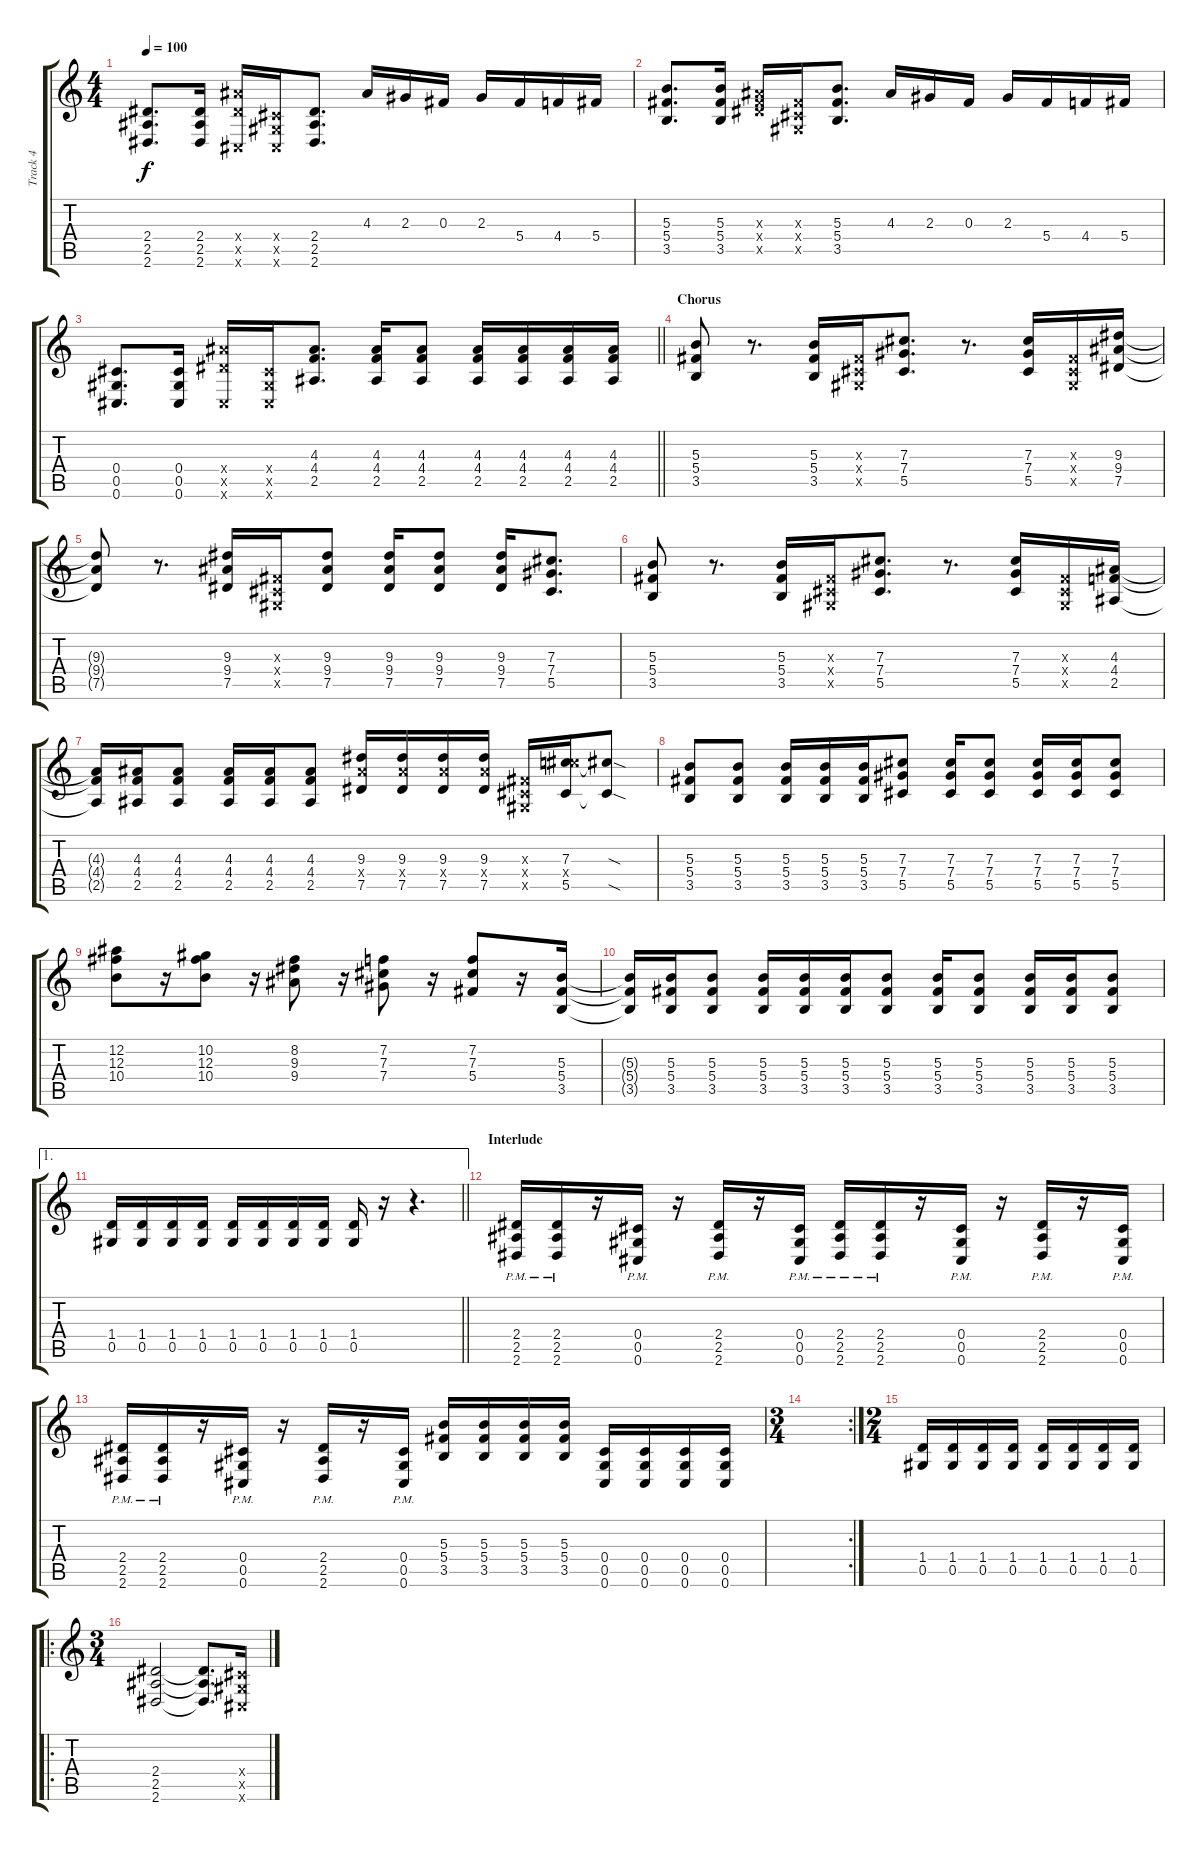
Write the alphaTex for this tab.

\track ("Track 4" "Track 4") {instrument overdrivenguitar}
\staff {score tabs}
\tuning (Eb4 Bb3 Gb3 Db3 Ab2 Db2) {hide}
\ts (4 4)
\tempo 100
\clef g2
\ks c
(2.4 2.5 2.6).8{d dy f} (2.4 2.5 2.6).16 (9.4{x} 7.5{x} 0.6{x}).16 (0.4{x} 0.5{x} 0.6{x}).16 (2.4 2.5 2.6).8{d} 4.3.16 2.3.16 0.3.16 2.3.16 5.4.16 4.4.16 5.4.16 |
(5.3 5.4 3.5).8{d} (5.3 5.4 3.5).16 (0.3{x} 9.4{x} 7.5{x}).16 (0.3{x} 0.4{x} 0.5{x}).16 (5.3 5.4 3.5).8{d} 4.3.16 2.3.16 0.3.16 2.3.16 5.4.16 4.4.16 5.4.16 |
\barLineRight lightlight
(0.4 0.5 0.6).8{d} (0.4 0.5 0.6).16 (9.4{x} 7.5{x} 0.6{x}).16 (0.4{x} 0.5{x} 0.6{x}).16 (4.3 4.4 2.5).8{d} (4.3 4.4 2.5).16 (4.3 4.4 2.5).8 (4.3 4.4 2.5).16 (4.3 4.4 2.5).16 (4.3 4.4 2.5).16 (4.3 4.4 2.5).16 |
\section ("" "Chorus")
(5.3 5.4 3.5).8 r.8{d} (5.3 5.4 3.5).16 (0.3{x} 0.4{x} 0.5{x}).16 (7.3 7.4 5.5).8{d} r.8{d} (7.3 7.4 5.5).16 (0.3{x} 0.4{x} 0.5{x}).16 (9.3 9.4 7.5).16 |
(9.3{t} 9.4{t} 7.5{t}).8 r.8{d} (9.3 9.4 7.5).16 (0.3{x} 0.4{x} 0.5{x}).16 (9.3 9.4 7.5).8 (9.3 9.4 7.5).16 (9.3 9.4 7.5).8 (9.3 9.4 7.5).16 (7.3 7.4 5.5).8{d} |
(5.3 5.4 3.5).8 r.8{d} (5.3 5.4 3.5).16 (0.3{x} 0.4{x} 0.5{x}).16 (7.3 7.4 5.5).8{d} r.8{d} (7.3 7.4 5.5).16 (0.3{x} 0.4{x} 0.5{x}).16 (4.3 4.4 2.5).16 |
(4.3{t} 4.4{t} 2.5{t}).16 (4.3 4.4 2.5).16 (4.3 4.4 2.5).8 (4.3 4.4 2.5).16 (4.3 4.4 2.5).16 (4.3 4.4 2.5).8 (9.3 9.4{x} 7.5).16 (9.3 9.4{x} 7.5).16 (9.3 9.4{x} 7.5).16 (9.3 9.4{x} 7.5).16 (0.3{x} 0.4{x} 0.5{x}).16 (7.3 11.4{x} 5.5).16 (7.3{sod t} 5.5{sod t}).8 |
(5.3 5.4 3.5).8 (5.3 5.4 3.5).8 (5.3 5.4 3.5).16 (5.3 5.4 3.5).16 (5.3 5.4 3.5).16 (7.3 7.4 5.5).8 (7.3 7.4 5.5).16 (7.3 7.4 5.5).8 (7.3 7.4 5.5).16 (7.3 7.4 5.5).16 (7.3 7.4 5.5).8 |
(12.2 12.3 10.4).8 r.16 (10.2 12.3 10.4).8 r.16 (8.2 9.3 9.4).8 r.16 (7.2 7.3 7.4).8 r.16 (7.2 7.3 5.4).8 r.16 (5.3 5.4 3.5).16 |
(5.3{t} 5.4{t} 3.5{t}).16 (5.3 5.4 3.5).16 (5.3 5.4 3.5).8 (5.3 5.4 3.5).16 (5.3 5.4 3.5).16 (5.3 5.4 3.5).16 (5.3 5.4 3.5).8 (5.3 5.4 3.5).16 (5.3 5.4 3.5).8 (5.3 5.4 3.5).16 (5.3 5.4 3.5).16 (5.3 5.4 3.5).8 |
\ae 1
\barLineRight lightlight
(1.4 0.5).16 (1.4 0.5).16 (1.4 0.5).16 (1.4 0.5).16 (1.4 0.5).16 (1.4 0.5).16 (1.4 0.5).16 (1.4 0.5).16 (1.4 0.5).16 r.16 r.4{d} |
\section ("" "Interlude")
(2.4{pm} 2.5{pm} 2.6{pm}).16 (2.4{pm} 2.5{pm} 2.6{pm}).16 r.16 (0.4{pm} 0.5{pm} 0.6{pm}).16 r.16 (2.4{pm} 2.5{pm} 2.6{pm}).16 r.16 (0.4{pm} 0.5{pm} 0.6{pm}).16 (2.4{pm} 2.5{pm} 2.6{pm}).16 (2.4{pm} 2.5{pm} 2.6{pm}).16 r.16 (0.4{pm} 0.5{pm} 0.6{pm}).16 r.16 (2.4{pm} 2.5{pm} 2.6{pm}).16 r.16 (0.4{pm} 0.5{pm} 0.6{pm}).16 |
(2.4{pm} 2.5{pm} 2.6{pm}).16 (2.4{pm} 2.5{pm} 2.6{pm}).16 r.16 (0.4{pm} 0.5{pm} 0.6{pm}).16 r.16 (2.4{pm} 2.5{pm} 2.6{pm}).16 r.16 (0.4{pm} 0.5{pm} 0.6{pm}).16 (5.3 5.4 3.5).16 (5.3 5.4 3.5).16 (5.3 5.4 3.5).16 (5.3 5.4 3.5).16 (0.4 0.5 0.6).16 (0.4 0.5 0.6).16 (0.4 0.5 0.6).16 (0.4 0.5 0.6).16 |
\rc 2
\ts (3 4)
|
\ts (2 4)
(1.4 0.5).16 (1.4 0.5).16 (1.4 0.5).16 (1.4 0.5).16 (1.4 0.5).16 (1.4 0.5).16 (1.4 0.5).16 (1.4 0.5).16 |
\ro
\ts (3 4)
(2.4 2.5 2.6).2 (2.4{t} 2.5{t} 2.6{t}).8{d} (0.4{x} 0.5{x} 0.6{x}).16
